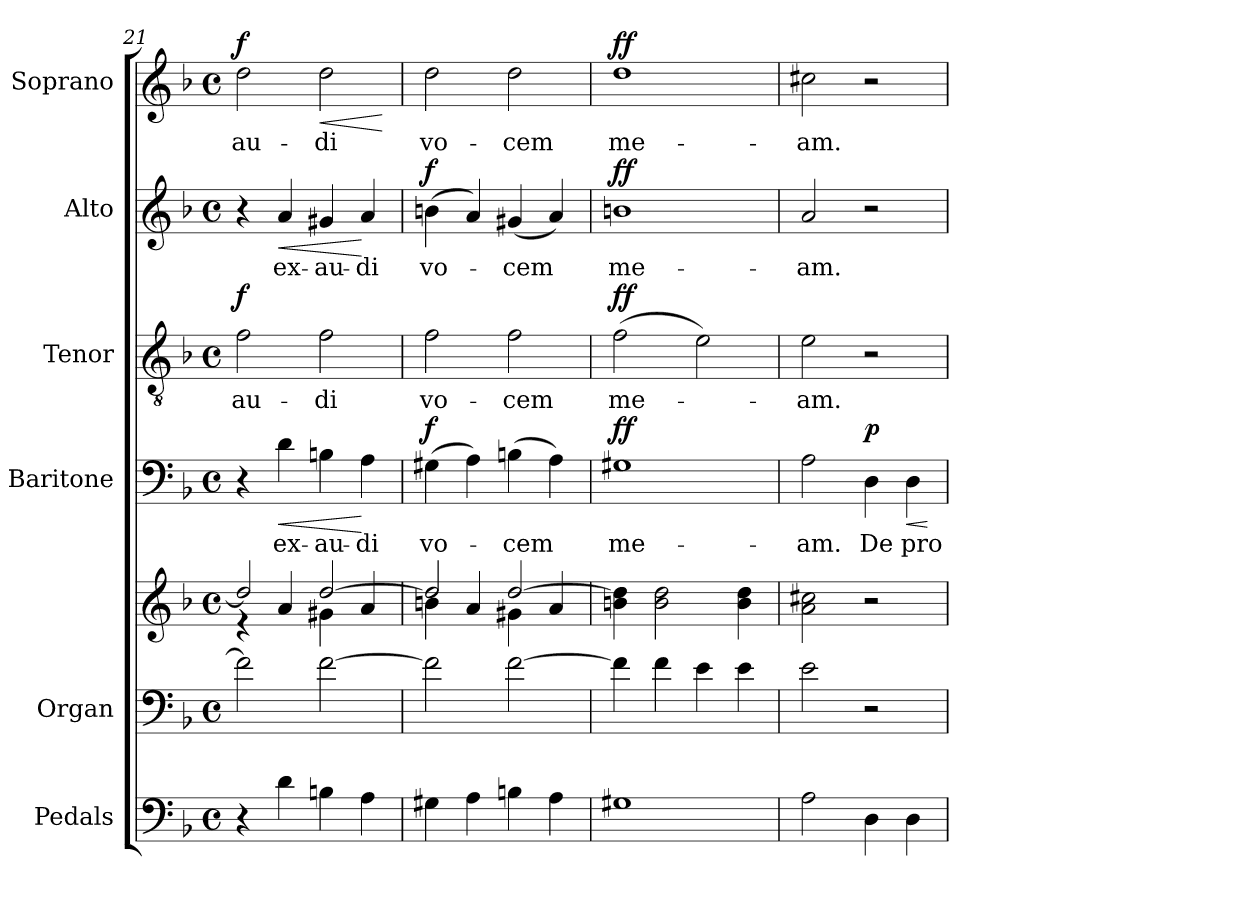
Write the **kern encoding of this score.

**kern	**kern	**kern	**kern	**text	**dynam	**kern	**text	**dynam	**kern	**text	**dynam	**kern	**text	**dynam
*part6	*part5	*part5	*part4	*part4	*part4	*part3	*part3	*part3	*part2	*part2	*part2	*part1	*part1	*part1
*staff7	*staff6	*staff5	*staff4	*staff4	*staff4	*staff3	*staff3	*staff3	*staff2	*staff2	*staff2	*staff1	*staff1	*staff1
*I"Pedals	*I"Organ	*	*I"Baritone	*	*	*I"Tenor	*	*	*I"Alto	*	*	*I"Soprano	*	*
*I'Ped.	*I'Org.	*	*I'Bar.	*	*	*I'T.	*	*	*I'A.	*	*	*I'S.	*	*
*clefF4	*clefF4	*clefG2	*clefF4	*	*	*clefGv2	*	*	*clefG2	*	*	*clefG2	*	*
*	*	*	*	*	*	*ITrd7c12	*	*	*	*	*	*	*	*
*k[b-]	*k[b-]	*k[b-]	*k[b-]	*	*	*k[b-]	*	*	*k[b-]	*	*	*k[b-]	*	*
*F:	*F:	*F:	*F:	*	*	*F:	*	*	*F:	*	*	*F:	*	*
*M4/4	*M4/4	*M4/4	*M4/4	*	*	*M4/4	*	*	*M4/4	*	*	*M4/4	*	*
*met(c)	*met(c)	*met(c)	*met(c)	*	*	*met(c)	*	*	*met(c)	*	*	*met(c)	*	*
=21	=21	=21	=21	=21	=21	=21	=21	=21	=21	=21	=21	=21	=21	=21
*	*	*^	*	*	*	*	*	*	*	*	*	*	*	*
!	!	!	!	!	!	!	!	!LO:LY:b:color=#000000	!	!	!	!	!	!	!
!	!	!	!	!	!	!	!	!	!	!	!	!	!	!LO:LY:b:color=#000000	!
4r	2fi\]	2ddi/]	4r	4r	.	.	2Fi\	-au-	f	4r	.	.	2ddi\	-au-	f
!	!	!	!	!	!LO:LY:b:color=#000000	!LO:HP:b	!	!	!	!	!	!	!	!	!
!	!	!	!	!	!	!	!	!	!	!	!LO:LY:b:color=#000000	!LO:HP:b	!	!	!
4di\	.	.	4ai/	4di\	ex-	<	.	.	.	4ai/	ex-	<	.	.	.
!	!	!	!	!	!LO:LY:b:color=#000000	!	!	!	!	!	!	!	!	!	!
!	!	!	!	!	!	!	!	!LO:LY:b:color=#000000	!	!	!	!	!	!	!
!	!	!	!	!	!	!	!	!	!	!	!LO:LY:b:color=#000000	!	!	!	!
!	!	!	!	!	!	!	!	!	!	!	!	!	!	!LO:LY:b:color=#000000	!LO:HP:b
4Bni\	[2fi\	[2ddi/	4g#Xi\	4Bni\	-au-	.	2Fi\	-di	.	4g#Xi/	-au-	.	2ddi\	-di	<
!	!	!	!	!	!LO:LY:b:color=#000000	!	!	!	!	!	!	!	!	!	!
!	!	!	!	!	!	!	!	!	!	!	!LO:LY:b:color=#000000	!	!	!	!
4Ai\	.	.	4ai/	4Ai\	-di	[	.	.	.	4ai/	-di	[	.	.	.
*	*	*v	*v	*	*	*	*	*	*	*	*	*	*	*	*
.	.	.	.	.	.	.	.	.	.	.	.	.	.	[
=22	=22	=22	=22	=22	=22	=22	=22	=22	=22	=22	=22	=22	=22	=22
*	*	*^	*	*	*	*	*	*	*	*	*	*	*	*
!	!	!	!	!	!LO:LY:b:color=#000000	!	!	!	!	!	!	!	!	!	!
!	!	!	!	!	!	!	!	!LO:LY:b:color=#000000	!	!	!	!	!	!	!
!	!	!	!	!	!	!	!	!	!	!	!LO:LY:b:color=#000000	!	!	!	!
!	!	!	!	!	!	!	!	!	!	!	!	!	!	!LO:LY:b:color=#000000	!
4G#Xi\	2fi\]	2ddi/]	4bni\	(4G#Xi\	vo-	f	2Fi\	vo-	.	(4bni\	vo-	f	2ddi\	vo-	.
4Ai\	.	.	4ai/	4Ai\)	.	.	.	.	.	4ai/)	.	.	.	.	.
!	!	!	!	!	!LO:LY:b:color=#000000	!	!	!	!	!	!	!	!	!	!
!	!	!	!	!	!	!	!	!LO:LY:b:color=#000000	!	!	!	!	!	!	!
!	!	!	!	!	!	!	!	!	!	!	!LO:LY:b:color=#000000	!	!	!	!
!	!	!	!	!	!	!	!	!	!	!	!	!	!	!LO:LY:b:color=#000000	!
4Bni\	[2fi\	[2ddi/	4g#Xi\	(4Bni\	-cem	.	2Fi\	-cem	.	(4g#Xi/	-cem	.	2ddi\	-cem	.
4Ai\	.	.	4ai/	4Ai\)	.	.	.	.	.	4ai/)	.	.	.	.	.
*	*	*v	*v	*	*	*	*	*	*	*	*	*	*	*	*
=23	=23	=23	=23	=23	=23	=23	=23	=23	=23	=23	=23	=23	=23	=23
*	*	*^	*	*	*	*	*	*	*	*	*	*	*	*
!	!	!	!	!	!LO:LY:b:color=#000000	!	!	!	!	!	!	!	!	!	!
*	*	*v	*v	*	*	*	*	*	*	*	*	*	*	*	*
*	*	*^	*	*	*	*	*	*	*	*	*	*	*	*
!	!	!	!	!	!	!	!	!LO:LY:b:color=#000000	!	!	!	!	!	!	!
*	*	*v	*v	*	*	*	*	*	*	*	*	*	*	*	*
*	*	*^	*	*	*	*	*	*	*	*	*	*	*	*
!	!	!	!	!	!	!	!	!	!	!	!LO:LY:b:color=#000000	!	!	!	!
*	*	*v	*v	*	*	*	*	*	*	*	*	*	*	*	*
*	*	*^	*	*	*	*	*	*	*	*	*	*	*	*
!	!	!	!	!	!	!	!	!	!	!	!	!	!	!LO:LY:b:color=#000000	!
*	*	*v	*v	*	*	*	*	*	*	*	*	*	*	*	*
1G#Xi	4fi\]	4bni\ 4ddi]	1G#Xi	me-	ff	(2Fi\	me-	ff	1bni	me-	ff	1ddi	me-	ff
.	4fi\	2bi\ 2ddi	.	.	.	.	.	.	.	.	.	.	.	.
.	4ei\	.	.	.	.	2Ei\)	.	.	.	.	.	.	.	.
.	4ei\	4bi\ 4ddi	.	.	.	.	.	.	.	.	.	.	.	.
=24	=24	=24	=24	=24	=24	=24	=24	=24	=24	=24	=24	=24	=24	=24
!	!	!	!	!LO:LY:b:color=#000000	!	!	!	!	!	!	!	!	!	!
!	!	!	!	!	!	!	!LO:LY:b:color=#000000	!	!	!	!	!	!	!
!	!	!	!	!	!	!	!	!	!	!LO:LY:b:color=#000000	!	!	!	!
!	!	!	!	!	!	!	!	!	!	!	!	!	!LO:LY:b:color=#000000	!
2Ai\	2ei\	2ai\ 2cc#Xi	2Ai\	-am.	.	2Ei\	-am.	.	2ai/	-am.	.	2cc#Xi\	-am.	.
!	!	!	!	!LO:LY:b:color=#000000	!	!	!	!	!	!	!	!	!	!
4Di\	2r	2r	4Di\	De	p	2r	.	.	2r	.	.	2r	.	.
!	!	!	!	!LO:LY:b:color=#000000	!LO:HP:b	!	!	!	!	!	!	!	!	!
4Di\	.	.	4Di\	pro-	<	.	.	.	.	.	.	.	.	.
.	.	.	.	.	[	.	.	.	.	.	.	.	.	.
=	=	=	=	=	=	=	=	=	=	=	=	=	=	=
*-	*-	*-	*-	*-	*-	*-	*-	*-	*-	*-	*-	*-	*-	*-
